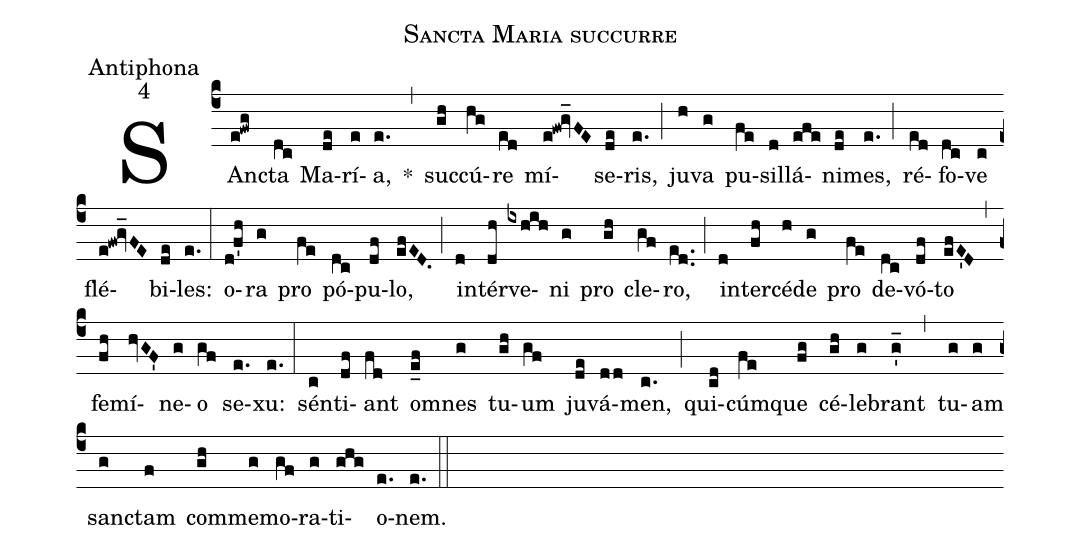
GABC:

name:Sancta Maria succurre;
office-part:Antiphona;
mode:4;
%%
(c4) SAn(e!fwg)cta(dc) Ma(de)rí(e)a,(e.) *(,) suc(gh)cú(hg)re(ed) mí(e!fw!gv_FE)se(de)ris,(e.) (;) ju(h)va(g) pu(fe)sil(d)lá(efe)ni(de)mes,(e.) (;) ré(ed)fo(dc)ve(c) flé(e!fw!gv_FE)bi(de)les:(e.) (:) o(d!f'h)ra(g) pro(fe) pó(dc)pu(df)lo,(efED.) (;) in(d)tér(dh)ve(ixhih)ni(g) pro(gh) cle(gf)ro,(ed..) (;) in(d)ter(fh)cé(h)de(g) pro(fe) de(dc)vó(df)to(efE'D) (,) fe(fh)mí(hvGF')ne(g)o(gf) se(e.)xu:(e.) (:) sén(c)ti(df)ant(fd) o(e_f)mnes(g) tu(gh)um(gf) ju(de)vá(dd)men,(c.) (;) qui(cd)cúm(fe)que(fg) cé(gh)le(g)brant(g'_) (,) tu(g)am(g) sanc(g)tam(f) com(gh)me(g)mo(gf)ra(g)ti(ghg)o(e.)nem.(e.) (::)
